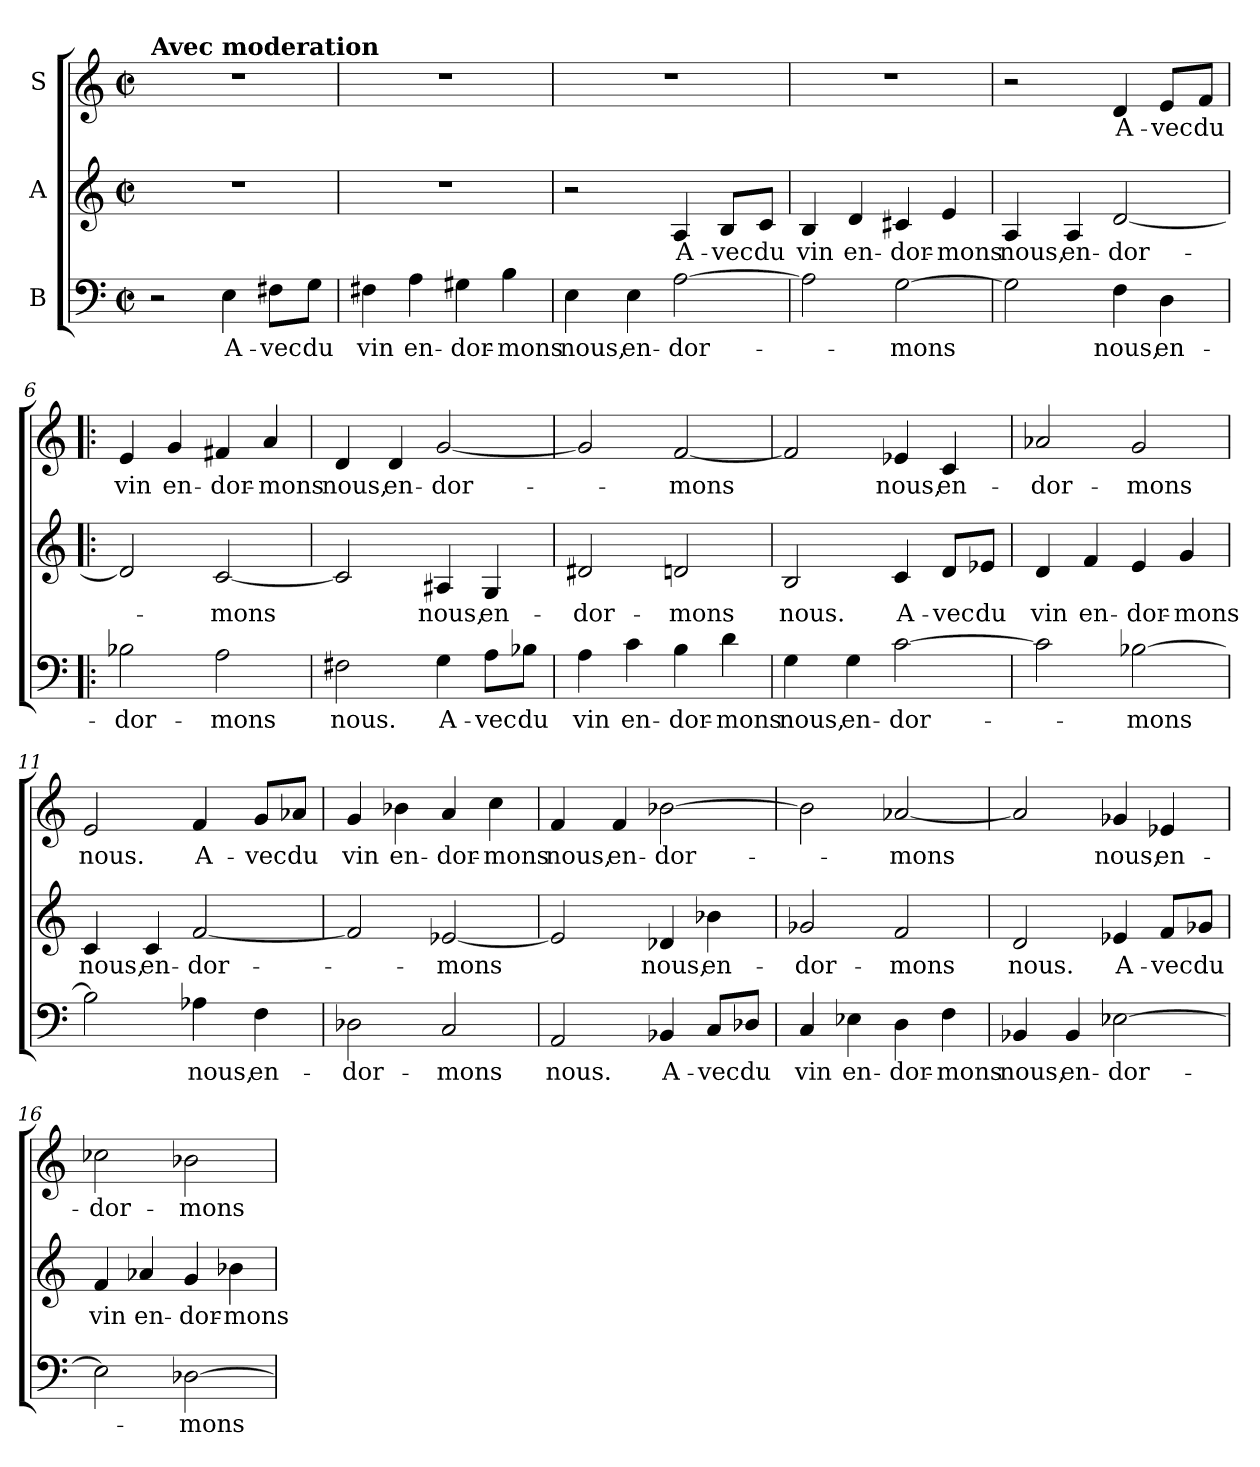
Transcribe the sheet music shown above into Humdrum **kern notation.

**kern	**text	**kern	**text	**kern	**text
*part3	*part3	*part2	*part2	*part1	*part1
*staff3	*staff3	*staff2	*staff2	*staff1	*staff1
*I"B	*	*I"A	*	*I"S	*
*clefF4	*	*clefG2	*	*clefG2	*
*k[]	*	*k[]	*	*k[]	*
*M4/4	*	*M4/4	*	*M4/4	*
*met(c|)	*	*met(c|)	*	*met(c|)	*
=1	=1	=1	=1	=1	=1
!	!	!	!	!LO:TX:a:B:t=Avec moderation	!
2r	.	1r	.	1r	.
!	!LO:LY:b	!	!	!	!
4E\	A-	.	.	.	.
!	!LO:LY:b	!	!	!	!
8F#X\L	-vec	.	.	.	.
!	!LO:LY:b	!	!	!	!
8G\J	du	.	.	.	.
=2	=2	=2	=2	=2	=2
!	!LO:LY:b	!	!	!	!
4F#X\	vin	1r	.	1r	.
!	!LO:LY:b	!	!	!	!
4A\	en-	.	.	.	.
!	!LO:LY:b	!	!	!	!
4G#X\	-dor-	.	.	.	.
!	!LO:LY:b	!	!	!	!
4B\	-mons	.	.	.	.
=3	=3	=3	=3	=3	=3
!	!LO:LY:b	!	!	!	!
4E\	nous,	2r	.	1r	.
!	!LO:LY:b	!	!	!	!
4E\	en-	.	.	.	.
!	!LO:LY:b	!	!LO:LY:b	!	!
[2A\	-dor-	4A/	A-	.	.
!	!	!	!LO:LY:b	!	!
.	.	8B/L	-vec	.	.
!	!	!	!LO:LY:b	!	!
.	.	8c/J	du	.	.
=4	=4	=4	=4	=4	=4
!	!	!	!LO:LY:b	!	!
2A\]	.	4B/	vin	1r	.
!	!	!	!LO:LY:b	!	!
.	.	4d/	en-	.	.
!	!LO:LY:b	!	!LO:LY:b	!	!
[2G\	-mons	4c#X/	-dor-	.	.
!	!	!	!LO:LY:b	!	!
.	.	4e/	-mons	.	.
=5	=5	=5	=5	=5	=5
!	!	!	!LO:LY:b	!	!
2G\]	.	4A/	nous,	2r	.
!	!	!	!LO:LY:b	!	!
.	.	4A/	en-	.	.
!	!LO:LY:b	!	!LO:LY:b	!	!LO:LY:b
4F\	nous,	[2d/	-dor-	4d/	A-
!	!LO:LY:b	!	!	!	!LO:LY:b
4D\	en-	.	.	8e/L	-vec
!	!	!	!	!	!LO:LY:b
.	.	.	.	8f/J	du
!!LO:LB:g=z
=6!|:	=6!|:	=6!|:	=6!|:	=6!|:	=6!|:
!	!LO:LY:b	!	!	!	!LO:LY:b
2B-X\	-dor-	2d/]	.	4e/	vin
!	!	!	!	!	!LO:LY:b
.	.	.	.	4g/	en-
!	!LO:LY:b	!	!LO:LY:b	!	!LO:LY:b
2A\	-mons	[2c/	-mons	4f#X/	-dor-
!	!	!	!	!	!LO:LY:b
.	.	.	.	4a/	-mons
=7	=7	=7	=7	=7	=7
!	!LO:LY:b	!	!	!	!LO:LY:b
2F#X\	nous.	2c/]	.	4d/	nous,
!	!	!	!	!	!LO:LY:b
.	.	.	.	4d/	en-
!	!LO:LY:b	!	!LO:LY:b	!	!LO:LY:b
4G\	A-	4A#X/	nous,	[2g/	-dor-
!	!LO:LY:b	!	!LO:LY:b	!	!
8A\L	-vec	4G/	en-	.	.
!	!LO:LY:b	!	!	!	!
8B-X\J	du	.	.	.	.
=8	=8	=8	=8	=8	=8
!	!LO:LY:b	!	!LO:LY:b	!	!
4A\	vin	2d#X/	-dor-	2g/]	.
!	!LO:LY:b	!	!	!	!
4c\	en-	.	.	.	.
!	!LO:LY:b	!	!LO:LY:b	!	!LO:LY:b
4B\	-dor-	2dn/	-mons	[2f/	-mons
!	!LO:LY:b	!	!	!	!
4d\	-mons	.	.	.	.
=9	=9	=9	=9	=9	=9
!	!LO:LY:b	!	!LO:LY:b	!	!
4G\	nous,	2B/	nous.	2f/]	.
!	!LO:LY:b	!	!	!	!
4G\	en-	.	.	.	.
!	!LO:LY:b	!	!LO:LY:b	!	!LO:LY:b
[2c\	-dor-	4c/	A-	4e-X/	nous,
!	!	!	!LO:LY:b	!	!LO:LY:b
.	.	8d/L	-vec	4c/	en-
!	!	!	!LO:LY:b	!	!
.	.	8e-X/J	du	.	.
=10	=10	=10	=10	=10	=10
!	!	!	!LO:LY:b	!	!LO:LY:b
2c\]	.	4d/	vin	2a-X/	-dor-
!	!	!	!LO:LY:b	!	!
.	.	4f/	en-	.	.
!	!LO:LY:b	!	!LO:LY:b	!	!LO:LY:b
[2B-X\	-mons	4e/	-dor-	2g/	-mons
!	!	!	!LO:LY:b	!	!
.	.	4g/	-mons	.	.
!!LO:LB:g=z
=11	=11	=11	=11	=11	=11
!	!	!	!LO:LY:b	!	!LO:LY:b
2B-\]	.	4c/	nous,	2e/	nous.
!	!	!	!LO:LY:b	!	!
.	.	4c/	en-	.	.
!	!LO:LY:b	!	!LO:LY:b	!	!LO:LY:b
4A-X\	nous,	[2f/	-dor-	4f/	A-
!	!LO:LY:b	!	!	!	!LO:LY:b
4F\	en-	.	.	8g/L	-vec
!	!	!	!	!	!LO:LY:b
.	.	.	.	8a-X/J	du
=12	=12	=12	=12	=12	=12
!	!LO:LY:b	!	!	!	!LO:LY:b
2D-X\	-dor-	2f/]	.	4g/	vin
!	!	!	!	!	!LO:LY:b
.	.	.	.	4b-X\	en-
!	!LO:LY:b	!	!LO:LY:b	!	!LO:LY:b
2C/	-mons	[2e-X/	-mons	4a/	-dor-
!	!	!	!	!	!LO:LY:b
.	.	.	.	4cc\	-mons
=13	=13	=13	=13	=13	=13
!	!LO:LY:b	!	!	!	!LO:LY:b
2AA/	nous.	2e-/]	.	4f/	nous,
!	!	!	!	!	!LO:LY:b
.	.	.	.	4f/	en-
!	!LO:LY:b	!	!LO:LY:b	!	!LO:LY:b
4BB-X/	A-	4d-X/	nous,	[2b-X\	-dor-
!	!LO:LY:b	!	!LO:LY:b	!	!
8C/L	-vec	4b-X\	en-	.	.
!	!LO:LY:b	!	!	!	!
8D-X/J	du	.	.	.	.
=14	=14	=14	=14	=14	=14
!	!LO:LY:b	!	!LO:LY:b	!	!
4C/	vin	2g-X/	-dor-	2b-\]	.
!	!LO:LY:b	!	!	!	!
4E-X\	en-	.	.	.	.
!	!LO:LY:b	!	!LO:LY:b	!	!LO:LY:b
4D\	-dor-	2f/	-mons	[2a-X/	-mons
!	!LO:LY:b	!	!	!	!
4F\	-mons	.	.	.	.
!!LO:PB:g=z
=15	=15	=15	=15	=15	=15
!	!LO:LY:b	!	!LO:LY:b	!	!
4BB-X/	nous,	2d/	nous.	2a-/]	.
!	!LO:LY:b	!	!	!	!
4BB-/	en-	.	.	.	.
!	!LO:LY:b	!	!LO:LY:b	!	!LO:LY:b
[2E-X\	-dor-	4e-X/	A-	4g-X/	nous,
!	!	!	!LO:LY:b	!	!LO:LY:b
.	.	8f/L	-vec	4e-X/	en-
!	!	!	!LO:LY:b	!	!
.	.	8g-X/J	du	.	.
=16	=16	=16	=16	=16	=16
!	!	!	!LO:LY:b	!	!LO:LY:b
2E-\]	.	4f/	vin	2cc-X\	-dor-
!	!	!	!LO:LY:b	!	!
.	.	4a-X/	en-	.	.
!	!LO:LY:b	!	!LO:LY:b	!	!LO:LY:b
[2D-X\	-mons	4g/	-dor-	2b-X\	-mons
!	!	!	!LO:LY:b	!	!
.	.	4b-X\	-mons	.	.
=	=	=	=	=	=
*-	*-	*-	*-	*-	*-
